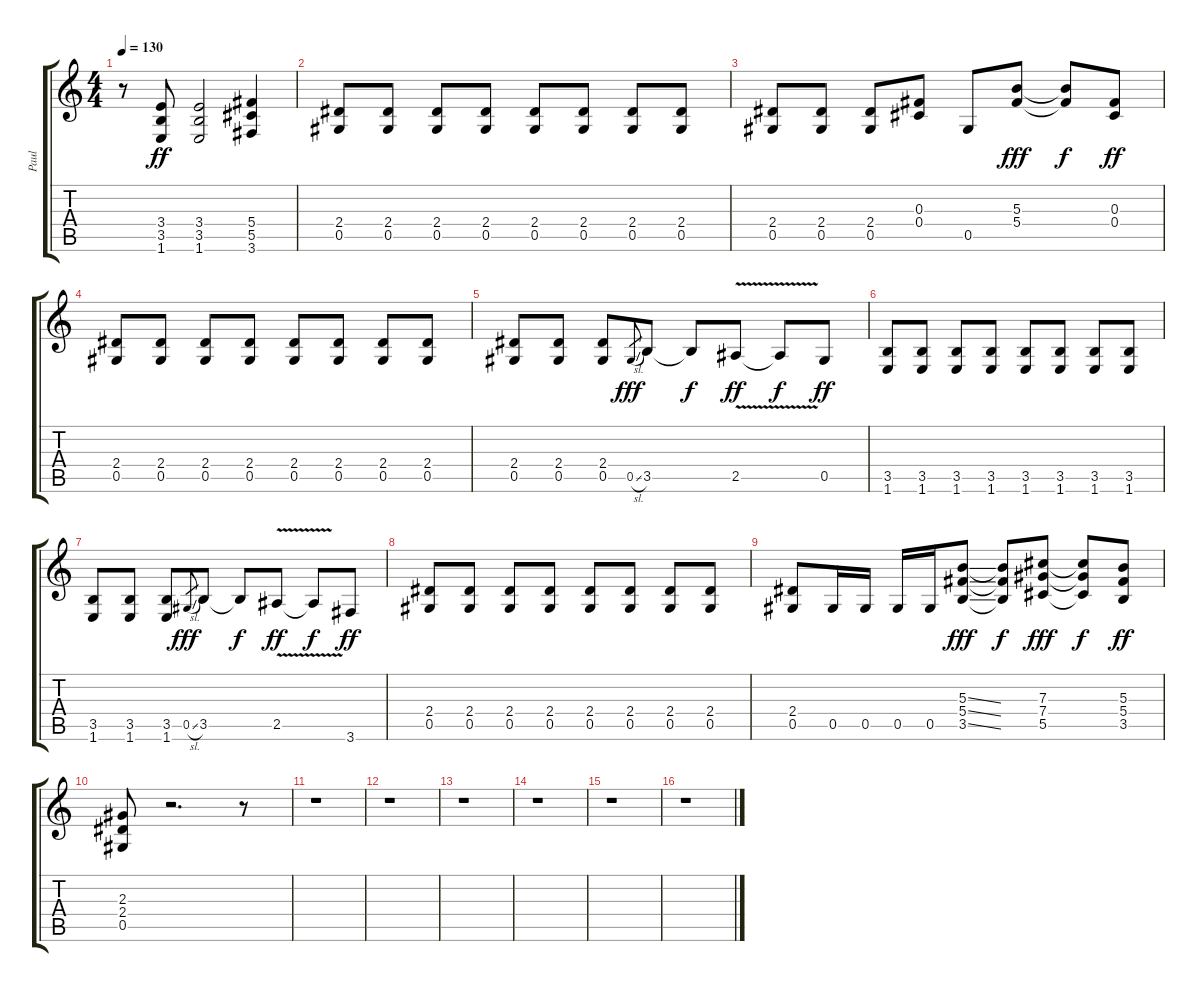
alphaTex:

\track ("Paul" "Paul") {instrument overdrivenguitar}
\staff {score tabs}
\tuning (Eb4 Bb3 Gb3 Db3 Ab2 Eb2) {hide}
\ts (4 4)
\tempo 130
\clef g2
\ks c
r.8{dy ff} (3.4 3.5 1.6).8 (3.4 3.5 1.6).2 (5.4 5.5 3.6).4 |
(2.4 0.5).8 (2.4 0.5).8 (2.4 0.5).8 (2.4 0.5).8 (2.4 0.5).8 (2.4 0.5).8 (2.4 0.5).8 (2.4 0.5).8 |
(2.4 0.5).8 (2.4 0.5).8 (2.4 0.5).8 (0.3 0.4).8 0.5.8 (5.3 5.4).8{dy fff} (5.3{t} 5.4{t}).8{dy f} (0.3 0.4).8{dy ff} |
(2.4 0.5).8 (2.4 0.5).8 (2.4 0.5).8 (2.4 0.5).8 (2.4 0.5).8 (2.4 0.5).8 (2.4 0.5).8 (2.4 0.5).8 |
(2.4 0.5).8 (2.4 0.5).8 (2.4 0.5).8 0.5{sl}.8{gr dy fff} 3.5.8 3.5{t}.8{dy f} 2.5{v}.8{dy ff} 2.5{t}.8{dy f} 0.5.8{dy ff} |
(3.5 1.6).8 (3.5 1.6).8 (3.5 1.6).8 (3.5 1.6).8 (3.5 1.6).8 (3.5 1.6).8 (3.5 1.6).8 (3.5 1.6).8 |
(3.5 1.6).8 (3.5 1.6).8 (3.5 1.6).8 0.5{sl}.8{gr dy fff} 3.5.8 3.5{t}.8{dy f} 2.5{v}.8{dy ff} 2.5{t}.8{dy f} 3.6.8{dy ff} |
(2.4 0.5).8 (2.4 0.5).8 (2.4 0.5).8 (2.4 0.5).8 (2.4 0.5).8 (2.4 0.5).8 (2.4 0.5).8 (2.4 0.5).8 |
(2.4 0.5).8 0.5.16 0.5.16 0.5.16 0.5.16 (5.3{ss} 5.4{ss} 3.5{ss}).8{dy fff} (5.3{t} 5.4{t} 3.5{t}).8{dy f} (7.3 7.4 5.5).8{dy fff} (7.3{t} 7.4{t} 5.5{t}).8{dy f} (5.3 5.4 3.5).8{dy ff} |
(2.3 2.4 0.5).8 r.2{d} r.8 |
r.1 |
r.1 |
r.1 |
r.1 |
r.1 |
r.1
